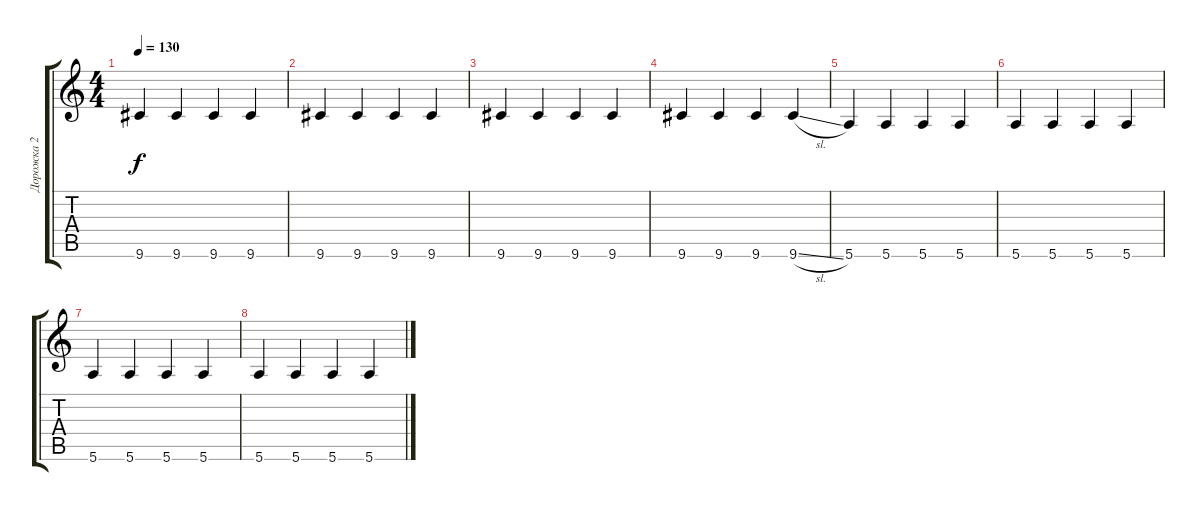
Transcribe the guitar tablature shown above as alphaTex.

\track ("Дорожка 2" "Дорожка 2") {instrument electricbassfinger}
\staff {score tabs}
\tuning (E4 B3 G3 D3 A2 E2) {hide}
\ts (4 4)
\tempo 130
\clef g2
\ks c
9.6.4{dy f} 9.6.4 9.6.4 9.6.4 |
9.6.4 9.6.4 9.6.4 9.6.4 |
9.6.4 9.6.4 9.6.4 9.6.4 |
9.6.4 9.6.4 9.6.4 9.6{sl}.4 |
5.6.4 5.6.4 5.6.4 5.6.4 |
5.6.4 5.6.4 5.6.4 5.6.4 |
5.6.4 5.6.4 5.6.4 5.6.4 |
5.6.4 5.6.4 5.6.4 5.6.4
